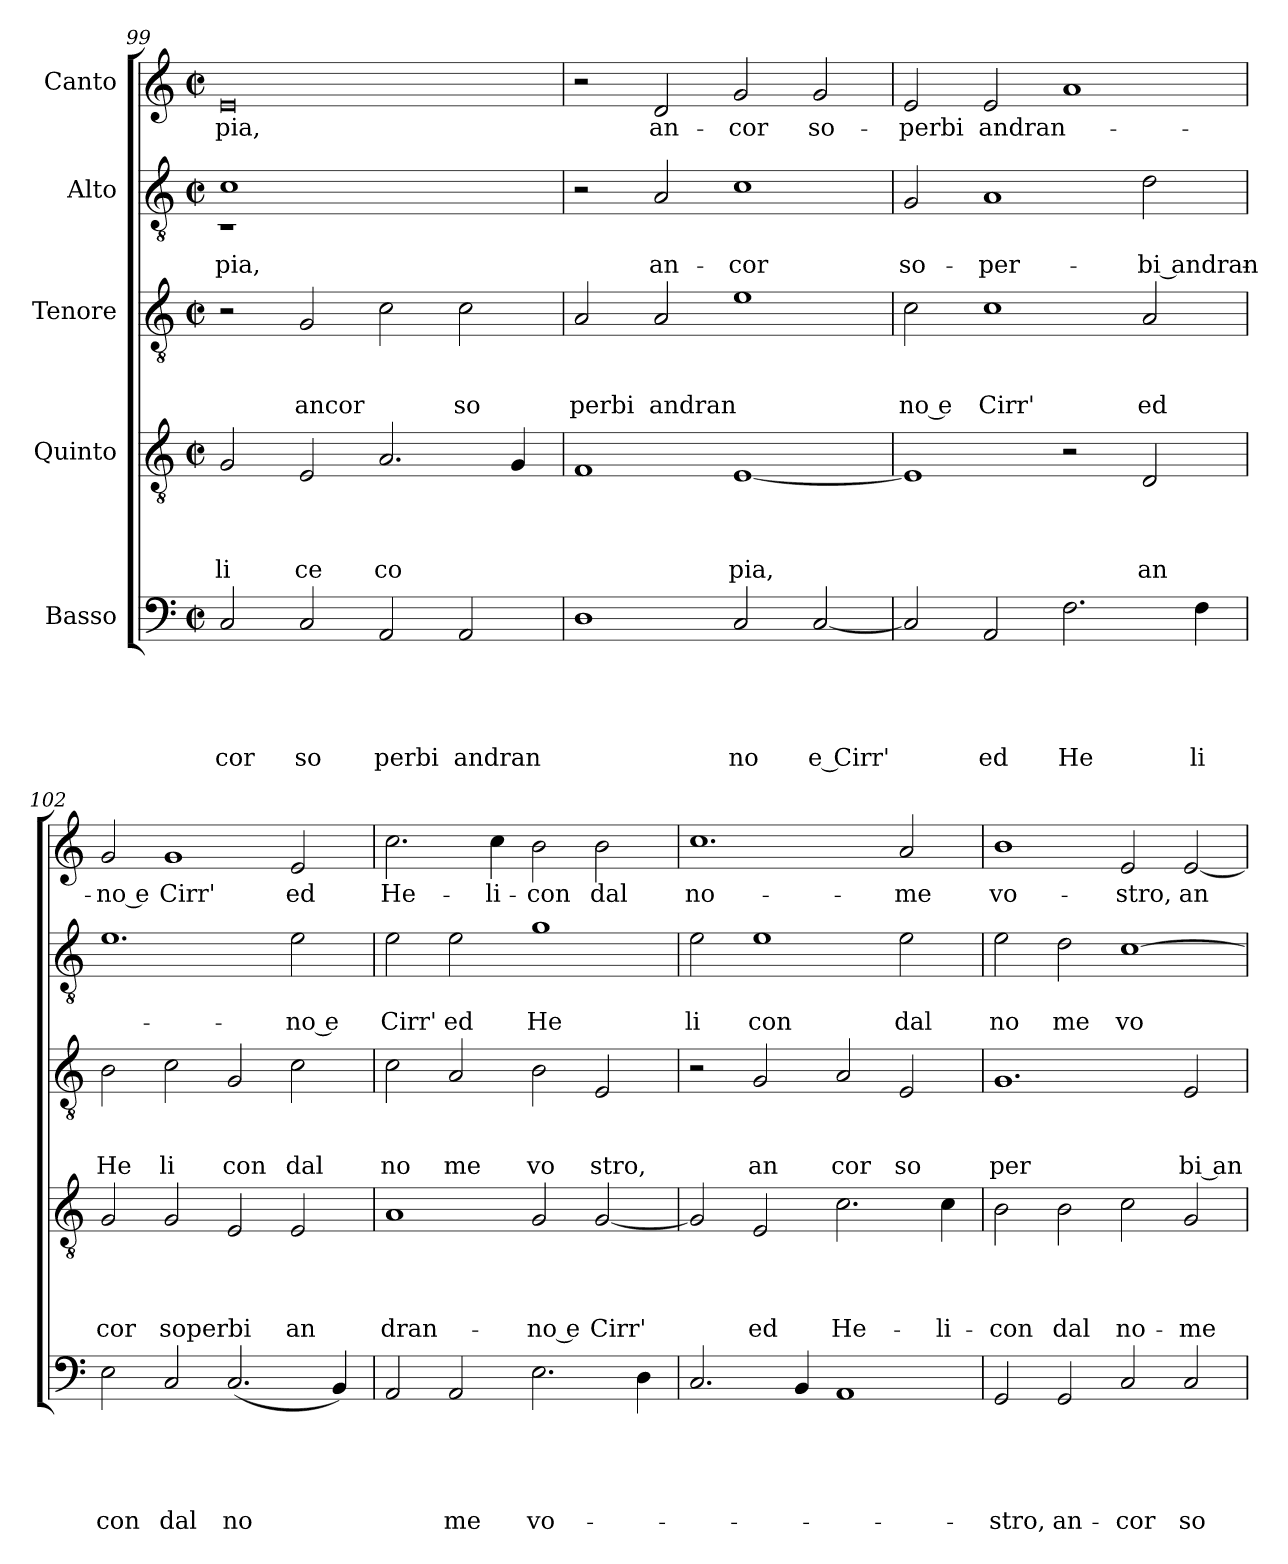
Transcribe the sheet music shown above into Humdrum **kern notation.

**kern	**text	**text	**text	**text	**text	**kern	**text	**text	**text	**text	**kern	**text	**text	**text	**kern	**text	**text	**kern	**text
*part5	*part5	*part5	*part5	*part5	*part5	*part4	*part4	*part4	*part4	*part4	*part3	*part3	*part3	*part3	*part2	*part2	*part2	*part1	*part1
*staff5	*staff5	*staff5	*staff5	*staff5	*staff5	*staff4	*staff4	*staff4	*staff4	*staff4	*staff3	*staff3	*staff3	*staff3	*staff2	*staff2	*staff2	*staff1	*staff1
*I"Basso	*	*	*	*	*	*I"Quinto	*	*	*	*	*I"Tenore	*	*	*	*I"Alto	*	*	*I"Canto	*
*clefF4	*	*	*	*	*	*clefGv2	*	*	*	*	*clefGv2	*	*	*	*clefGv2	*	*	*clefG2	*
*k[]	*	*	*	*	*	*k[]	*	*	*	*	*k[]	*	*	*	*k[]	*	*	*k[]	*
*C:	*	*	*	*	*	*C:	*	*	*	*	*C:	*	*	*	*C:	*	*	*C:	*
*M2/2	*	*	*	*	*	*M2/2	*	*	*	*	*M2/2	*	*	*	*M2/2	*	*	*M2/2	*
*met(c|)	*	*	*	*	*	*met(c|)	*	*	*	*	*met(c|)	*	*	*	*met(c|)	*	*	*met(c|)	*
=99	=99	=99	=99	=99	=99	=99	=99	=99	=99	=99	=99	=99	=99	=99	=99	=99	=99	=99	=99
*	*	*	*	*	*	*	*	*	*	*	*	*	*	*	*^	*	*	*	*
!	!	!	!	!	!LO:LY:b	!	!	!	!	!LO:LY:b	!	!	!	!	!	!LO:N:vis=1	!	!LO:LY:b	!	!LO:LY:b
2C/	.	.	.	.	cor	2G/	.	.	.	li	2r	.	.	.	1c	0rC	.	-pia,	0e	-pia,
!	!	!	!	!	!LO:LY:b	!	!	!	!	!LO:LY:b	!	!	!	!LO:LY:b	!	!	!	!	!	!
2C/	.	.	.	.	so	2E/	.	.	.	ce	2G/	.	.	ancor	.	.	.	.	.	.
!	!	!	!	!	!LO:LY:b	!	!	!	!	!LO:LY:b	!	!	!	!	!	!	!	!	!	!
2AA/	.	.	.	.	perbi	2.A/	.	.	.	co	2c\	.	.	.	1ryy	.	.	.	.	.
!	!	!	!	!	!LO:LY:b	!	!	!	!	!	!	!	!	!LO:LY:b	!	!	!	!	!	!
2AA/	.	.	.	.	andran	.	.	.	.	.	2c\	.	.	so	.	.	.	.	.	.
.	.	.	.	.	.	4G/	.	.	.	.	.	.	.	.	.	.	.	.	.	.
*	*	*	*	*	*	*	*	*	*	*	*	*	*	*	*v	*v	*	*	*	*
=100	=100	=100	=100	=100	=100	=100	=100	=100	=100	=100	=100	=100	=100	=100	=100	=100	=100	=100	=100
!	!	!	!	!	!	!	!	!	!	!	!	!	!	!LO:LY:b	!	!	!	!	!
1D	.	.	.	.	.	1F	.	.	.	.	2A/	.	.	perbi	2r	.	.	2r	.
!	!	!	!	!	!	!	!	!	!	!	!	!	!	!LO:LY:b	!	!	!LO:LY:b	!	!LO:LY:b
.	.	.	.	.	.	.	.	.	.	.	2A/	.	.	andran	2A/	.	an-	2d/	an-
!	!	!	!	!	!LO:LY:b:rj	!	!	!	!	!LO:LY:b	!	!	!	!	!	!	!LO:LY:b	!	!LO:LY:b
2C/	.	.	.	.	no	[<1E	.	.	.	pia,	1e	.	.	.	1c	.	-cor	2g/	-cor
!	!	!	!	!	!LO:LY:b:rj	!	!	!	!	!	!	!	!	!	!	!	!	!	!LO:LY:b
[<2C/	.	.	.	.	e Cirr'	.	.	.	.	.	.	.	.	.	.	.	.	2g/	so-
=101	=101	=101	=101	=101	=101	=101	=101	=101	=101	=101	=101	=101	=101	=101	=101	=101	=101	=101	=101
!	!	!	!	!	!	!	!	!	!	!	!	!	!	!LO:LY:b:rj	!	!	!LO:LY:b	!	!LO:LY:b
2C/]	.	.	.	.	.	1E]	.	.	.	.	2c\	.	.	no e	2G/	.	so-	2e/	-perbi
!	!	!	!	!	!LO:LY:b	!	!	!	!	!	!	!	!	!LO:LY:b	!	!	!LO:LY:b	!	!LO:LY:b
2AA/	.	.	.	.	ed	.	.	.	.	.	1c	.	.	Cirr'	1A	.	-per-	2e/	andran-
!	!	!	!	!	!LO:LY:b	!	!	!	!	!	!	!	!	!	!	!	!	!	!
2.F\	.	.	.	.	He	2r	.	.	.	.	.	.	.	.	.	.	.	1a	.
!	!	!	!	!	!	!	!	!	!	!LO:LY:b	!	!	!	!LO:LY:b	!	!	!LO:LY:b:rj	!	!
.	.	.	.	.	.	2D/	.	.	.	an	2A/	.	.	ed	2d\	.	-bi andran-	.	.
!	!	!	!	!	!LO:LY:b	!	!	!	!	!	!	!	!	!	!	!	!	!	!
4F\	.	.	.	.	li	.	.	.	.	.	.	.	.	.	.	.	.	.	.
=102	=102	=102	=102	=102	=102	=102	=102	=102	=102	=102	=102	=102	=102	=102	=102	=102	=102	=102	=102
!	!	!	!	!	!LO:LY:b	!	!	!	!	!LO:LY:b	!	!	!	!LO:LY:b	!	!	!	!	!LO:LY:b:rj
2E\	.	.	.	.	con	2G/	.	.	.	cor	2B\	.	.	He	1.e	.	.	2g/	-no e
!	!	!	!	!	!LO:LY:b	!	!	!	!	!LO:LY:b	!	!	!	!LO:LY:b	!	!	!	!	!LO:LY:b
2C/	.	.	.	.	dal	2G/	.	.	.	soperbi	2c\	.	.	li	.	.	.	1g	Cirr'
!	!	!	!	!	!LO:LY:b	!	!	!	!	!	!	!	!	!LO:LY:b	!	!	!	!	!
(2.C/	.	.	.	.	no	2E/	.	.	.	.	2G/	.	.	con	.	.	.	.	.
!	!	!	!	!	!	!	!	!	!	!LO:LY:b	!	!	!	!LO:LY:b	!	!	!LO:LY:b:rj	!	!LO:LY:b
.	.	.	.	.	.	2E/	.	.	.	an	2c\	.	.	dal	2e\	.	-no e	2e/	ed
4BB/)	.	.	.	.	.	.	.	.	.	.	.	.	.	.	.	.	.	.	.
!!LO:LB:g=z
=103	=103	=103	=103	=103	=103	=103	=103	=103	=103	=103	=103	=103	=103	=103	=103	=103	=103	=103	=103
!	!	!	!	!	!	!	!	!	!	!LO:LY:b	!	!	!	!LO:LY:b	!	!	!LO:LY:b	!	!LO:LY:b
2AA/	.	.	.	.	.	1A	.	.	.	dran-	2c\	.	.	no	2e\	.	Cirr'	2.cc\	He-
!	!	!	!	!	!LO:LY:b	!	!	!	!	!	!	!	!	!LO:LY:b	!	!	!LO:LY:b	!	!
2AA/	.	.	.	.	me	.	.	.	.	.	2A/	.	.	me	2e\	.	ed	.	.
!	!	!	!	!	!	!	!	!	!	!	!	!	!	!	!	!	!	!	!LO:LY:b
.	.	.	.	.	.	.	.	.	.	.	.	.	.	.	.	.	.	4cc\	-li-
!	!	!	!	!	!LO:LY:b	!	!	!	!	!LO:LY:b:rj	!	!	!	!LO:LY:b	!	!	!LO:LY:b	!	!LO:LY:b
2.E\	.	.	.	.	vo-	2G/	.	.	.	-no e	2B\	.	.	vo	1g	.	He	2b\	-con
!	!	!	!	!	!	!	!	!	!	!LO:LY:b	!	!	!	!LO:LY:b	!	!	!	!	!LO:LY:b
.	.	.	.	.	.	[<2G/	.	.	.	Cirr'	2E/	.	.	stro,	.	.	.	2b\	dal
4D\	.	.	.	.	.	.	.	.	.	.	.	.	.	.	.	.	.	.	.
=104	=104	=104	=104	=104	=104	=104	=104	=104	=104	=104	=104	=104	=104	=104	=104	=104	=104	=104	=104
!	!	!	!	!	!	!	!	!	!	!	!	!	!	!	!	!	!LO:LY:b	!	!LO:LY:b
2.C/	.	.	.	.	.	2G/]	.	.	.	.	2r	.	.	.	2e\	.	li	1.cc	no-
!	!	!	!	!	!	!	!	!	!	!LO:LY:b	!	!	!	!LO:LY:b	!	!	!LO:LY:b	!	!
.	.	.	.	.	.	2E/	.	.	.	ed	2G/	.	.	an	1e	.	con	.	.
4BB/	.	.	.	.	.	.	.	.	.	.	.	.	.	.	.	.	.	.	.
!	!	!	!	!	!	!	!	!	!	!LO:LY:b	!	!	!	!LO:LY:b	!	!	!	!	!
1AA	.	.	.	.	.	2.c\	.	.	.	He-	2A/	.	.	cor	.	.	.	.	.
!	!	!	!	!	!	!	!	!	!	!	!	!	!	!LO:LY:b	!	!	!LO:LY:b	!	!LO:LY:b
.	.	.	.	.	.	.	.	.	.	.	2E/	.	.	so	2e\	.	dal	2a/	-me
!	!	!	!	!	!	!	!	!	!	!LO:LY:b	!	!	!	!	!	!	!	!	!
.	.	.	.	.	.	4c\	.	.	.	-li-	.	.	.	.	.	.	.	.	.
=105	=105	=105	=105	=105	=105	=105	=105	=105	=105	=105	=105	=105	=105	=105	=105	=105	=105	=105	=105
!	!	!	!	!	!LO:LY:b	!	!	!	!	!LO:LY:b	!	!	!	!LO:LY:b	!	!	!LO:LY:b	!	!LO:LY:b
2GG/	.	.	.	.	-stro,	2B\	.	.	.	-con	1.G	.	.	per	2e\	.	no	1b	vo-
!	!	!	!	!	!LO:LY:b	!	!	!	!	!LO:LY:b	!	!	!	!	!	!	!LO:LY:b	!	!
2GG/	.	.	.	.	an-	2B\	.	.	.	dal	.	.	.	.	2d\	.	me	.	.
!	!	!	!	!	!LO:LY:b	!	!	!	!	!LO:LY:b	!	!	!	!	!	!	!LO:LY:b	!	!LO:LY:b
2C/	.	.	.	.	-cor	2c\	.	.	.	no-	.	.	.	.	[>1c	.	vo	2e/	-stro,
!	!	!	!	!	!LO:LY:b	!	!	!	!	!LO:LY:b	!	!	!	!LO:LY:b:rj	!	!	!	!	!LO:LY:b
2C/	.	.	.	.	so-	2G/	.	.	.	-me	2E/	.	.	bi an	.	.	.	[<2e/	an-
=	=	=	=	=	=	=	=	=	=	=	=	=	=	=	=	=	=	=	=
*-	*-	*-	*-	*-	*-	*-	*-	*-	*-	*-	*-	*-	*-	*-	*-	*-	*-	*-	*-
